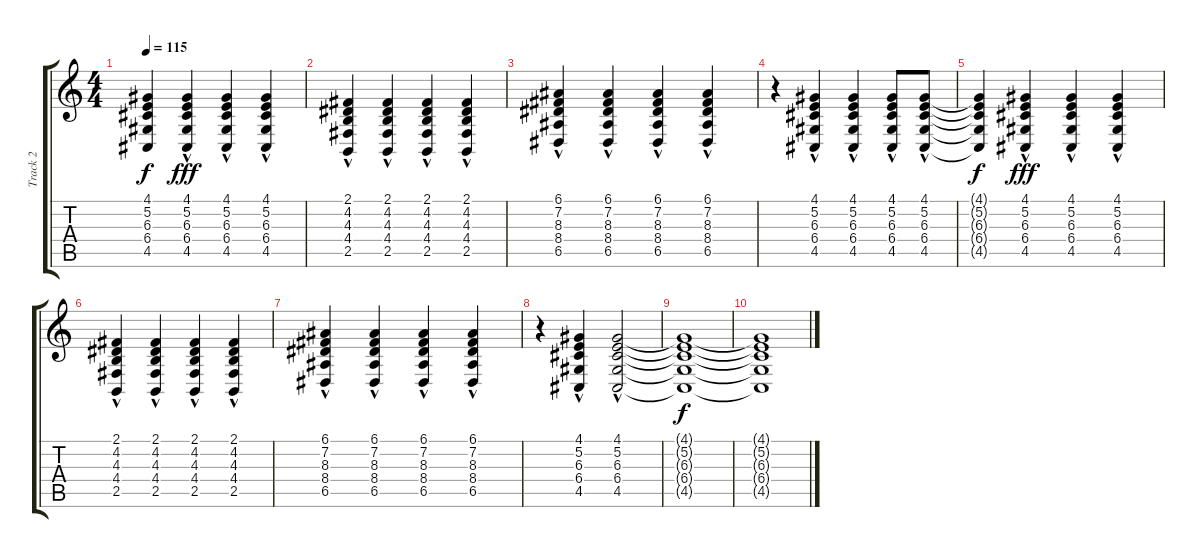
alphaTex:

\track ("Track 2" "Track 2") {instrument pad2warm}
\staff {score tabs}
\tuning (E4 B3 G3 D3 A2 E2) {hide}
\ts (4 4)
\tempo 115
\clef g2
\ks c
(4.1{t} 5.2{t} 6.3{t} 6.4{t} 4.5{t}).4{dy f} (4.1{hac} 5.2{hac} 6.3{hac} 6.4{hac} 4.5{hac}).4{dy fff} (4.1{hac} 5.2{hac} 6.3{hac} 6.4{hac} 4.5{hac}).4 (4.1{hac} 5.2{hac} 6.3{hac} 6.4{hac} 4.5{hac}).4 |
(2.1{hac} 4.2{hac} 4.3{hac} 4.4{hac} 2.5{hac}).4 (2.1{hac} 4.2{hac} 4.3{hac} 4.4{hac} 2.5{hac}).4 (2.1{hac} 4.2{hac} 4.3{hac} 4.4{hac} 2.5{hac}).4 (2.1{hac} 4.2{hac} 4.3{hac} 4.4{hac} 2.5{hac}).4 |
(6.1{hac} 7.2{hac} 8.3{hac} 8.4{hac} 6.5{hac}).4 (6.1{hac} 7.2{hac} 8.3{hac} 8.4{hac} 6.5{hac}).4 (6.1{hac} 7.2{hac} 8.3{hac} 8.4{hac} 6.5{hac}).4 (6.1{hac} 7.2{hac} 8.3{hac} 8.4{hac} 6.5{hac}).4 |
r.4 (4.1{hac} 5.2{hac} 6.3{hac} 6.4{hac} 4.5{hac}).4 (4.1{hac} 5.2{hac} 6.3{hac} 6.4{hac} 4.5{hac}).4 (4.1{hac} 5.2{hac} 6.3{hac} 6.4{hac} 4.5{hac}).8 (4.1{hac} 5.2{hac} 6.3{hac} 6.4{hac} 4.5{hac}).8 |
(4.1{t} 5.2{t} 6.3{t} 6.4{t} 4.5{t}).4{dy f} (4.1{hac} 5.2{hac} 6.3{hac} 6.4{hac} 4.5{hac}).4{dy fff} (4.1{hac} 5.2{hac} 6.3{hac} 6.4{hac} 4.5{hac}).4 (4.1{hac} 5.2{hac} 6.3{hac} 6.4{hac} 4.5{hac}).4 |
(2.1{hac} 4.2{hac} 4.3{hac} 4.4{hac} 2.5{hac}).4 (2.1{hac} 4.2{hac} 4.3{hac} 4.4{hac} 2.5{hac}).4 (2.1{hac} 4.2{hac} 4.3{hac} 4.4{hac} 2.5{hac}).4 (2.1{hac} 4.2{hac} 4.3{hac} 4.4{hac} 2.5{hac}).4 |
(6.1{hac} 7.2{hac} 8.3{hac} 8.4{hac} 6.5{hac}).4 (6.1{hac} 7.2{hac} 8.3{hac} 8.4{hac} 6.5{hac}).4 (6.1{hac} 7.2{hac} 8.3{hac} 8.4{hac} 6.5{hac}).4 (6.1{hac} 7.2{hac} 8.3{hac} 8.4{hac} 6.5{hac}).4 |
r.4 (4.1{hac} 5.2{hac} 6.3{hac} 6.4{hac} 4.5{hac}).4 (4.1{hac} 5.2{hac} 6.3{hac} 6.4{hac} 4.5{hac}).2 |
(4.1{t} 5.2{t} 6.3{t} 6.4{t} 4.5{t}).1{dy f volume 0} |
(4.1{t} 5.2{t} 6.3{t} 6.4{t} 4.5{t}).1
